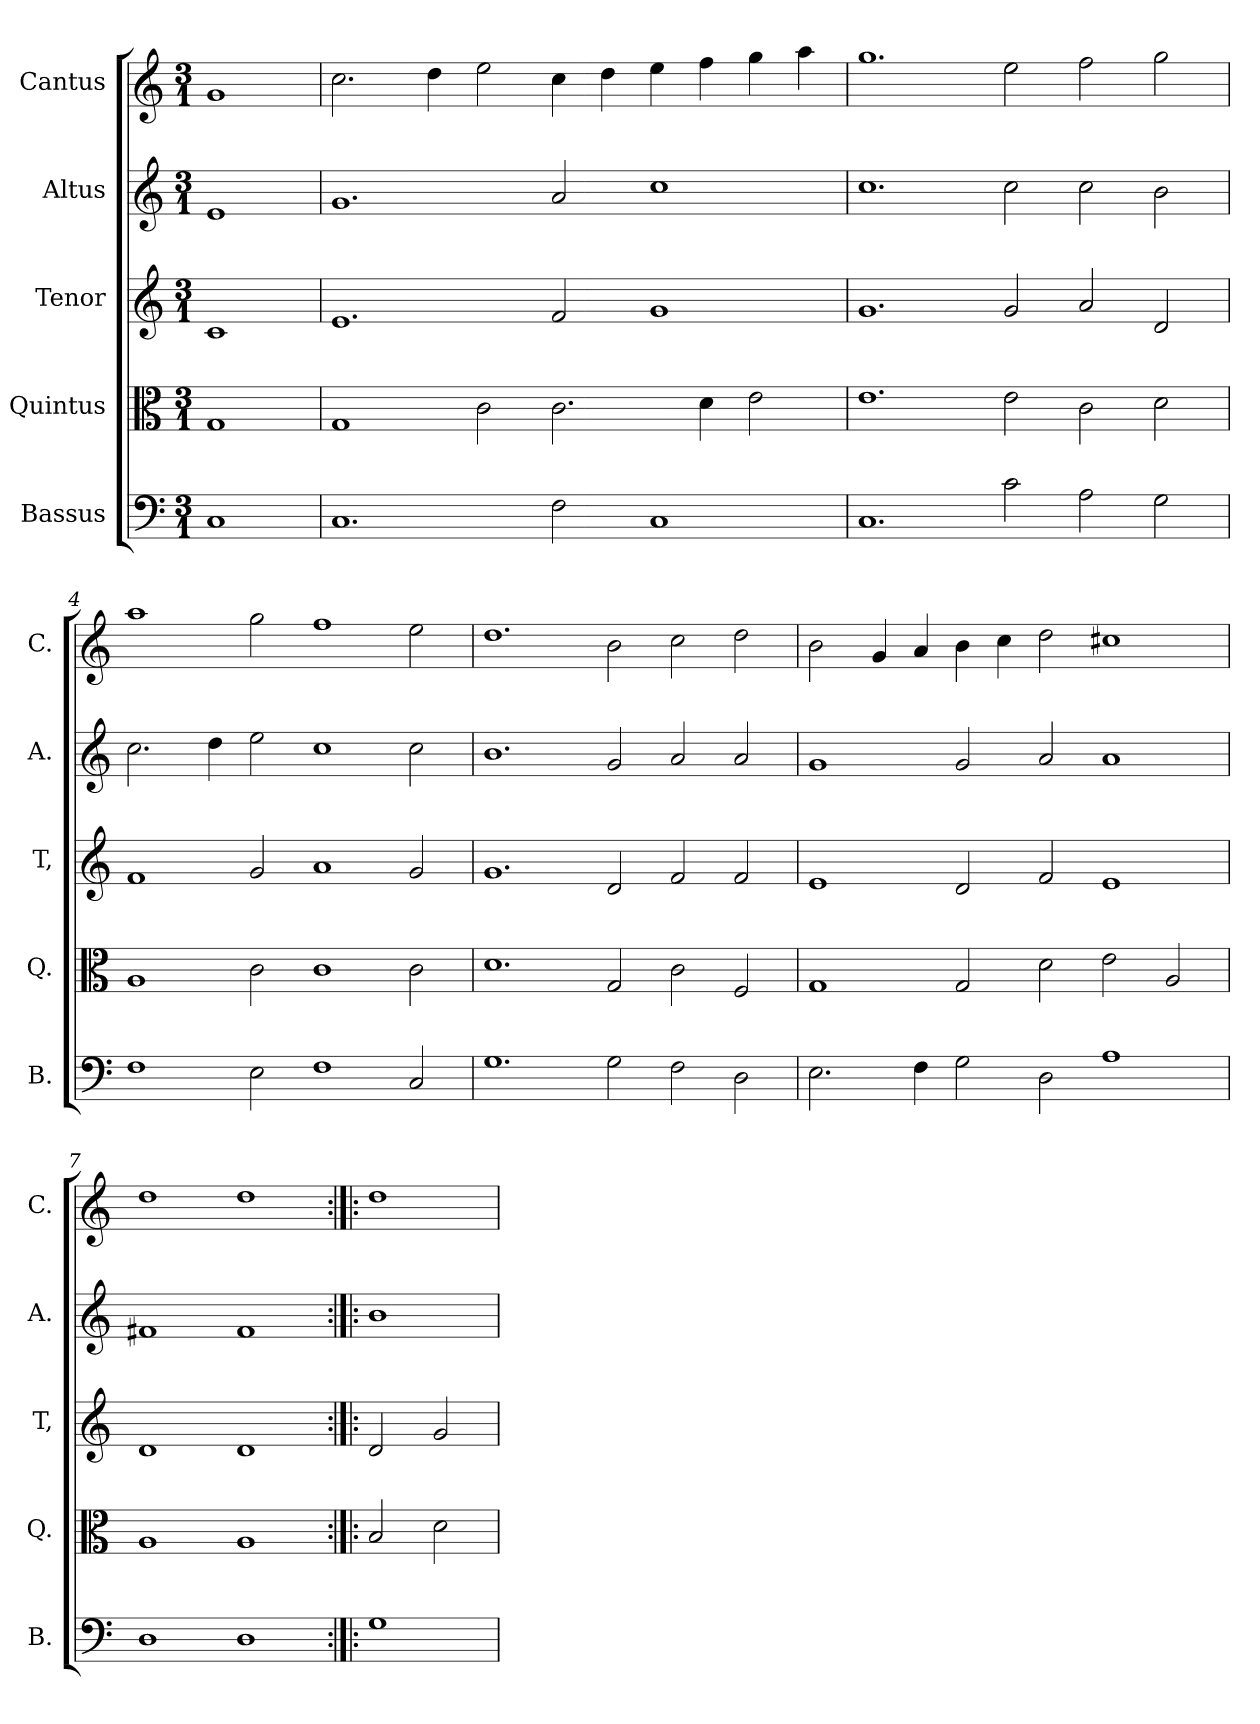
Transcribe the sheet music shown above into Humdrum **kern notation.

**kern	**kern	**kern	**kern	**kern
*part5	*part4	*part3	*part2	*part1
*staff5	*staff4	*staff3	*staff2	*staff1
*I"Bassus	*I"Quintus	*I"Tenor	*I"Altus	*I"Cantus
*I'B.	*I'Q.	*I'T,	*I'A.	*I'C.
*clefF4	*clefC3	*clefG2	*clefG2	*clefG2
*k[]	*k[]	*k[]	*k[]	*k[]
*C:	*C:	*C:	*C:	*C:
*M3/1	*M3/1	*M3/1	*M3/1	*M3/1
=1	=1	=1	=1	=1
1C/	1G/	1c/	1e/	1g/
=2	=2	=2	=2	=2
1.C/	1G/	1.e/	1.g/	2.cc\
.	.	.	.	4dd\
.	2c\	.	.	2ee\
2F\	2.c\	2f/	2a/	4cc\
.	.	.	.	4dd\
1C/	.	1g/	1cc\	4ee\
.	4d\	.	.	4ff\
.	2e\	.	.	4gg\
.	.	.	.	4aa\
=3	=3	=3	=3	=3
1.C/	1.e\	1.g/	1.cc\	1.gg\
2c\	2e\	2g/	2cc\	2ee\
2A\	2c\	2a/	2cc\	2ff\
2G\	2d\	2d/	2b\	2gg\
=4	=4	=4	=4	=4
1F\	1A/	1f/	2.cc\	1aa\
.	.	.	4dd\	.
2E\	2c\	2g/	2ee\	2gg\
1F\	1c\	1a/	1cc\	1ff\
2C/	2c\	2g/	2cc\	2ee\
=5	=5	=5	=5	=5
1.G\	1.d\	1.g/	1.b\	1.dd\
2G\	2G/	2d/	2g/	2b\
2F\	2c\	2f/	2a/	2cc\
2D\	2F/	2f/	2a/	2dd\
=6	=6	=6	=6	=6
2.E\	1G/	1e/	1g/	2b\
.	.	.	.	4g/
4F\	.	.	.	4a/
2G\	2G/	2d/	2g/	4b\
.	.	.	.	4cc\
2D\	2d\	2f/	2a/	2dd\
1A\	2e\	1e/	1a/	1cc#X\
.	2A/	.	.	.
!!LO:LB:g=z
=7	=7	=7	=7	=7
1D\	1A/	1d/	1f#X/	1dd\
1D\	1A/	1d/	1f#/	1dd\
=8:|!|:	=8:|!|:	=8:|!|:	=8:|!|:	=8:|!|:
1G\	2B/	2d/	1b\	1dd\
.	2d\	2g/	.	.
=	=	=	=	=
*-	*-	*-	*-	*-
